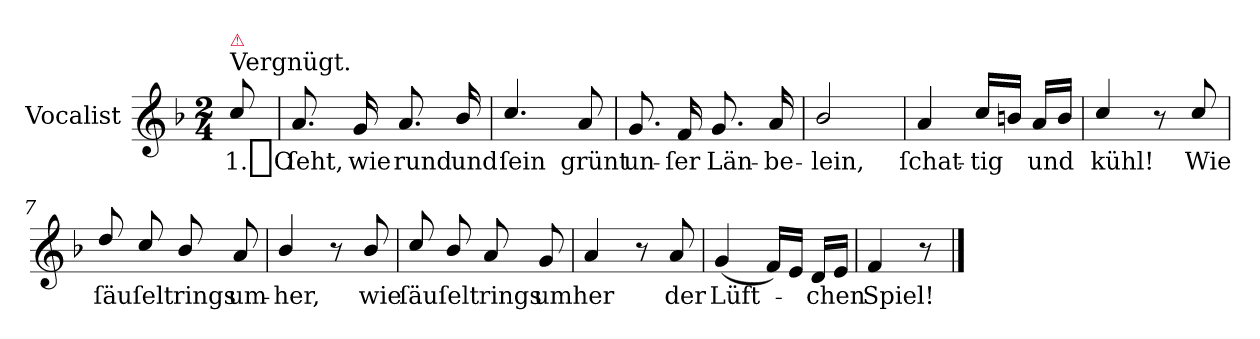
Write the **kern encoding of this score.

**kern	**text
*part1	*part1
*staff1	*staff1
*I"Vocalist	*
*clefG2	*
*k[b-]	*
*F:	*
*M2/4	*
=	=
!LO:TX:a:t=Vergnügt.	!
!LO:TX:a:color=crimson:t=⚠	!
8cc/	1._O
=1	=1
8.a	ſeht,
16g	wie
8.a	rund
16b-/	und
=2	=2
4.cc/	ſein
8a	grünt
=3	=3
8.g	un-
16f	-ſer
8.g	Län-
16a	-be-
=4	=4
2b-/	-lein,
=5	=5
4a	ſchat-
16cc/LL	-tig
16bnJJ	.
16a/LL	und
16bJJ	.
=6	=6
4cc/	kühl!
8r	.
8cc/	Wie
=7	=7
8dd/	ſäuſelt
8cc/	.
8b-/	rings
8a/	um-
=8	=8
4b-/	-her,
8r	.
8b-/	wie
=9	=9
8cc/	ſäuſelt
8b-/	.
8a	rings
8g/	umher
=10	=10
4a	.
8r	.
8a	der
=11	=11
(>4g	Lüft-
16fLL)	.
16eJJ	.
16dLL	-chen
16eJJ	.
=12	=12
4f	Spiel!
8r	.
==	==
*-	*-
